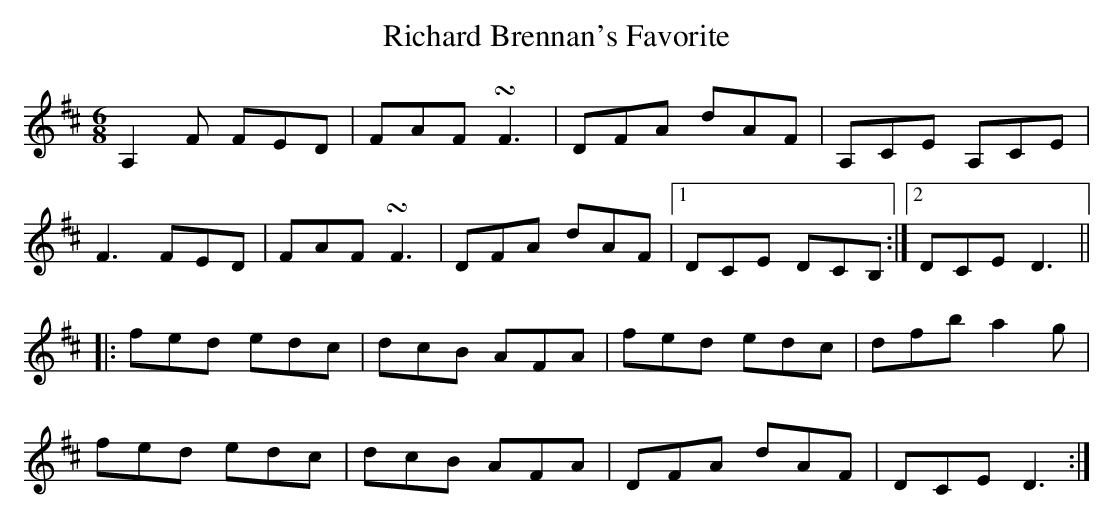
X:1
U: ~ = !turn!
T:Richard Brennan's Favorite
L:1/8
M:6/8
K:D
A,2 F FED | FAF ~F3 | DFA dAF | A,CE A,CE |
F3 FED | FAF ~F3 | DFA dAF | [1 DCE DCB, :| [2 DCE D3 ||
|:fed edc | dcB AFA | fed edc | dfb a2 g |
fed edc | dcB AFA | DFA dAF | DCE D3 :|]
